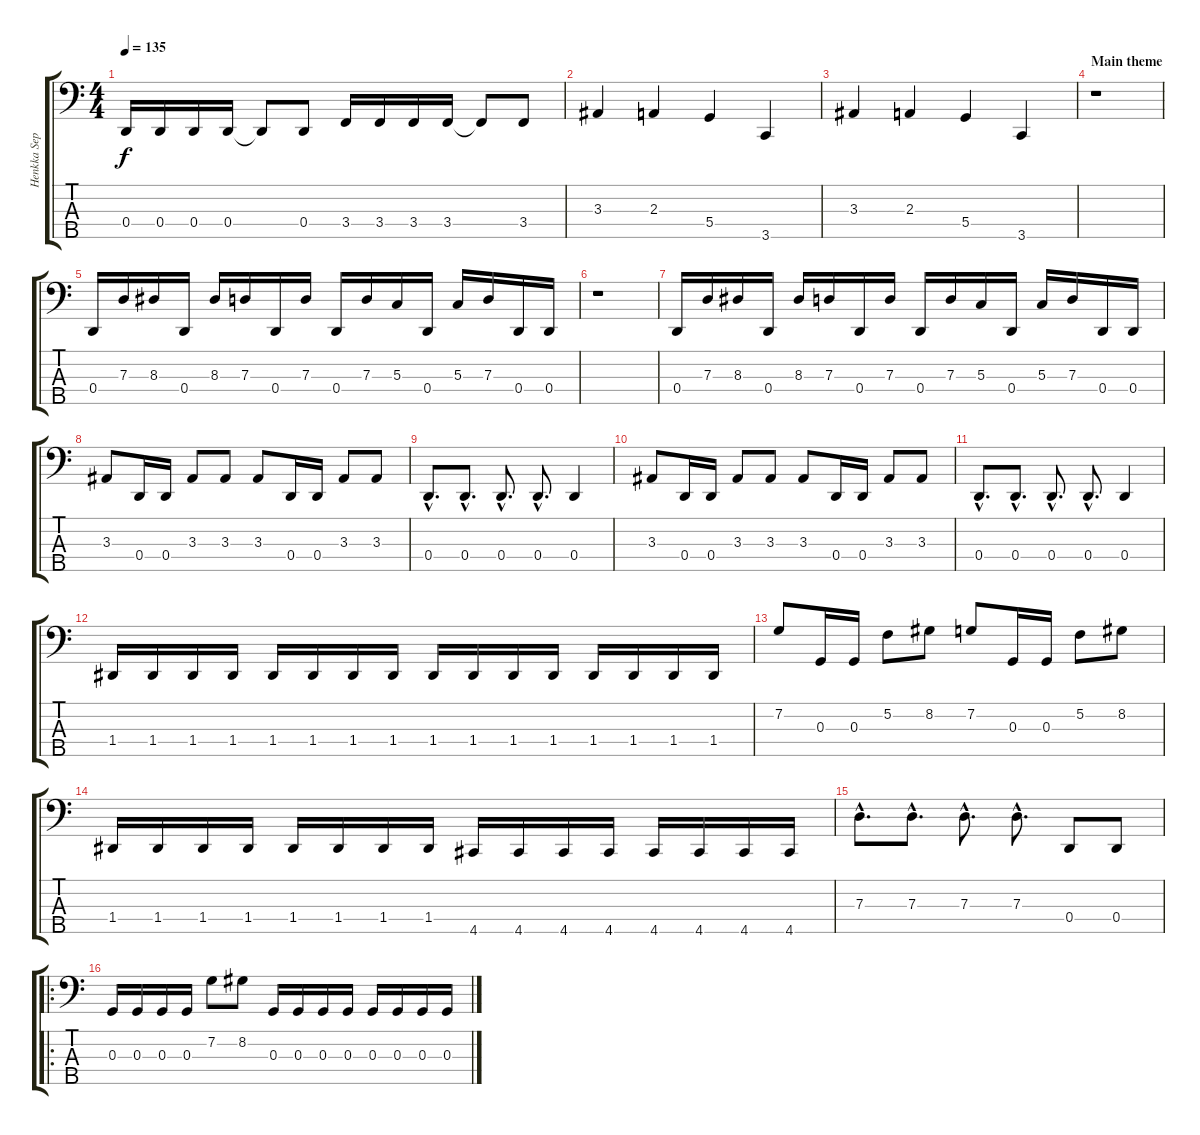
\track ("Henkka Seppälä" "Henkka Sep") {instrument electricbasspick}
\staff {score tabs}
\tuning (F2 C2 G1 D1 A0) {hide}
\ts (4 4)
\tempo 135
\clef f4
\ks c
0.4.16{dy f} 0.4.16 0.4.16 0.4.16 0.4{t}.8 0.4.8 3.4.16 3.4.16 3.4.16 3.4.16 3.4{t}.8 3.4.8 |
3.3.4 2.3.4 5.4.4 3.5.4 |
3.3.4 2.3.4 5.4.4 3.5.4 |
\section ("" "Main theme")
r.1 |
0.4.16 7.3.16 8.3.16 0.4.16 8.3.16 7.3.16 0.4.16 7.3.16 0.4.16 7.3.16 5.3.16 0.4.16 5.3.16 7.3.16 0.4.16 0.4.16 |
r.1 |
0.4.16 7.3.16 8.3.16 0.4.16 8.3.16 7.3.16 0.4.16 7.3.16 0.4.16 7.3.16 5.3.16 0.4.16 5.3.16 7.3.16 0.4.16 0.4.16 |
3.3.8 0.4.16 0.4.16 3.3.8 3.3.8 3.3.8 0.4.16 0.4.16 3.3.8 3.3.8 |
0.4{hac}.8{d} 0.4{hac}.8{d} 0.4{hac}.8{d} 0.4{hac}.8{d} 0.4.4 |
3.3.8 0.4.16 0.4.16 3.3.8 3.3.8 3.3.8 0.4.16 0.4.16 3.3.8 3.3.8 |
0.4{hac}.8{d} 0.4{hac}.8{d} 0.4{hac}.8{d} 0.4{hac}.8{d} 0.4.4 |
1.4.16 1.4.16 1.4.16 1.4.16 1.4.16 1.4.16 1.4.16 1.4.16 1.4.16 1.4.16 1.4.16 1.4.16 1.4.16 1.4.16 1.4.16 1.4.16 |
7.2.8 0.3.16 0.3.16 5.2.8 8.2.8 7.2.8 0.3.16 0.3.16 5.2.8 8.2.8 |
1.4.16 1.4.16 1.4.16 1.4.16 1.4.16 1.4.16 1.4.16 1.4.16 4.5.16 4.5.16 4.5.16 4.5.16 4.5.16 4.5.16 4.5.16 4.5.16 |
7.3{hac}.8{d} 7.3{hac}.8{d} 7.3{hac}.8{d} 7.3{hac}.8{d} 0.4.8 0.4.8 |
\ro
0.3.16 0.3.16 0.3.16 0.3.16 7.2.8 8.2.8 0.3.16 0.3.16 0.3.16 0.3.16 0.3.16 0.3.16 0.3.16 0.3.16
